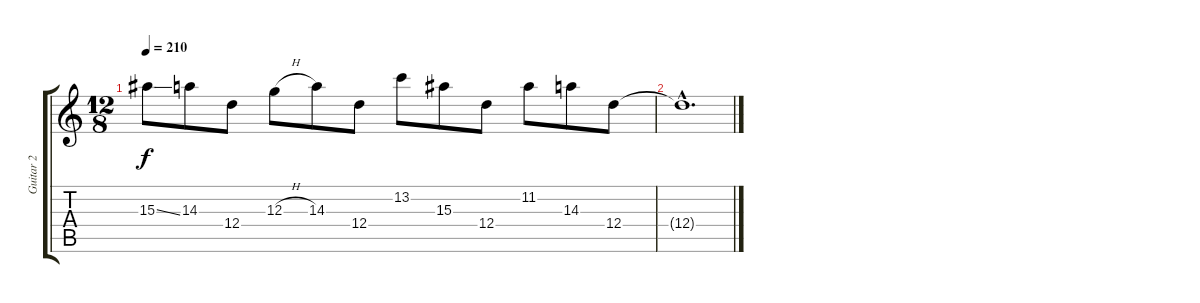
\track ("Guitar 2" "Guitar 2") {instrument overdrivenguitar}
\staff {score tabs}
\tuning (E4 B3 G3 D3 A2 D2) {hide}
\ts (12 8)
\tempo 210
\clef g2
\ks c
15.3{ss}.8{dy f} 14.3.8 12.4.8 12.3{h}.8 14.3.8 12.4.8 13.2.8 15.3.8 12.4.8 11.2.8 14.3.8 12.4.8 |
12.4{hac t}.1{d}
